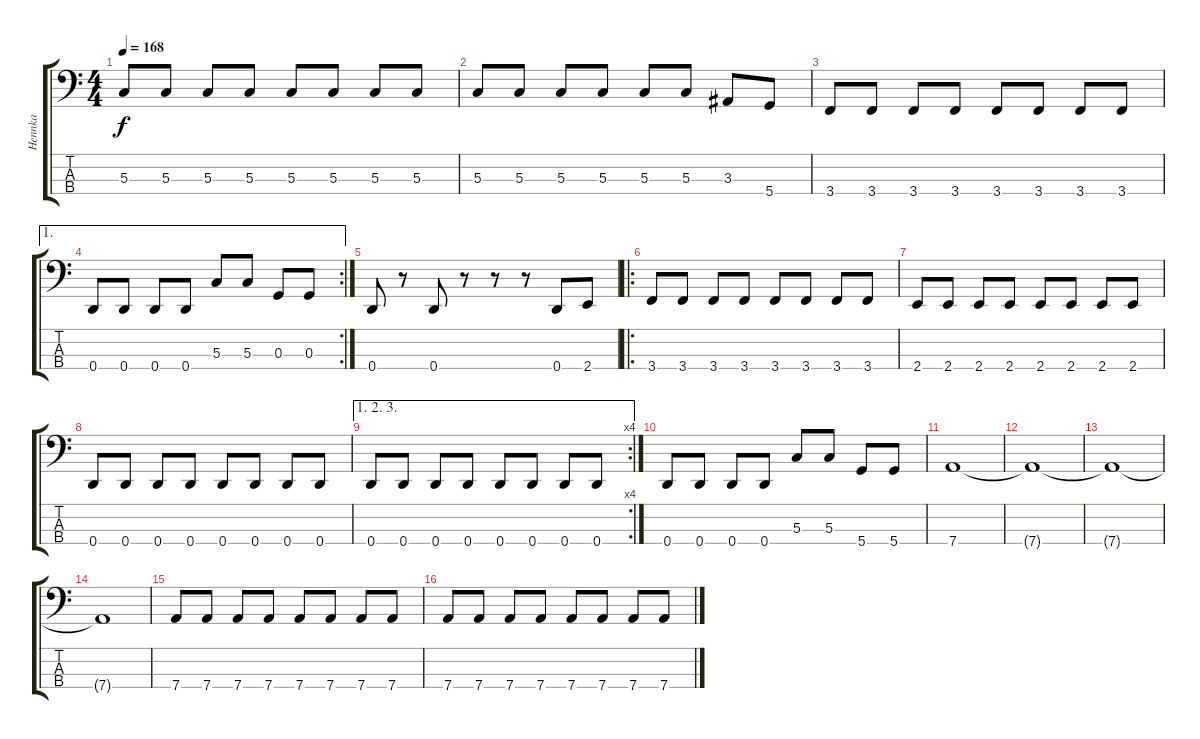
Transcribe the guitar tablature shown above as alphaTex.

\track ("Hennka" "Hennka") {instrument electricbassfinger}
\staff {score tabs}
\tuning (F2 C2 G1 D1) {hide}
\ts (4 4)
\tempo 168
\clef f4
\ks c
5.3.8{dy f} 5.3.8 5.3.8 5.3.8 5.3.8 5.3.8 5.3.8 5.3.8 |
5.3.8 5.3.8 5.3.8 5.3.8 5.3.8 5.3.8 3.3.8 5.4.8 |
3.4.8 3.4.8 3.4.8 3.4.8 3.4.8 3.4.8 3.4.8 3.4.8 |
\ae 1
\rc 2
0.4.8 0.4.8 0.4.8 0.4.8 5.3.8 5.3.8 0.3.8 0.3.8 |
0.4.8 r.8 0.4.8 r.8 r.8 r.8 0.4.8 2.4.8 |
\ro
3.4.8 3.4.8 3.4.8 3.4.8 3.4.8 3.4.8 3.4.8 3.4.8 |
2.4.8 2.4.8 2.4.8 2.4.8 2.4.8 2.4.8 2.4.8 2.4.8 |
0.4.8 0.4.8 0.4.8 0.4.8 0.4.8 0.4.8 0.4.8 0.4.8 |
\ae (1 2 3)
\rc 4
0.4.8 0.4.8 0.4.8 0.4.8 0.4.8 0.4.8 0.4.8 0.4.8 |
0.4.8 0.4.8 0.4.8 0.4.8 5.3.8 5.3.8 5.4.8 5.4.8 |
7.4.1 |
7.4{t}.1 |
7.4{t}.1 |
7.4{t}.1 |
7.4.8 7.4.8 7.4.8 7.4.8 7.4.8 7.4.8 7.4.8 7.4.8 |
7.4.8 7.4.8 7.4.8 7.4.8 7.4.8 7.4.8 7.4.8 7.4.8
